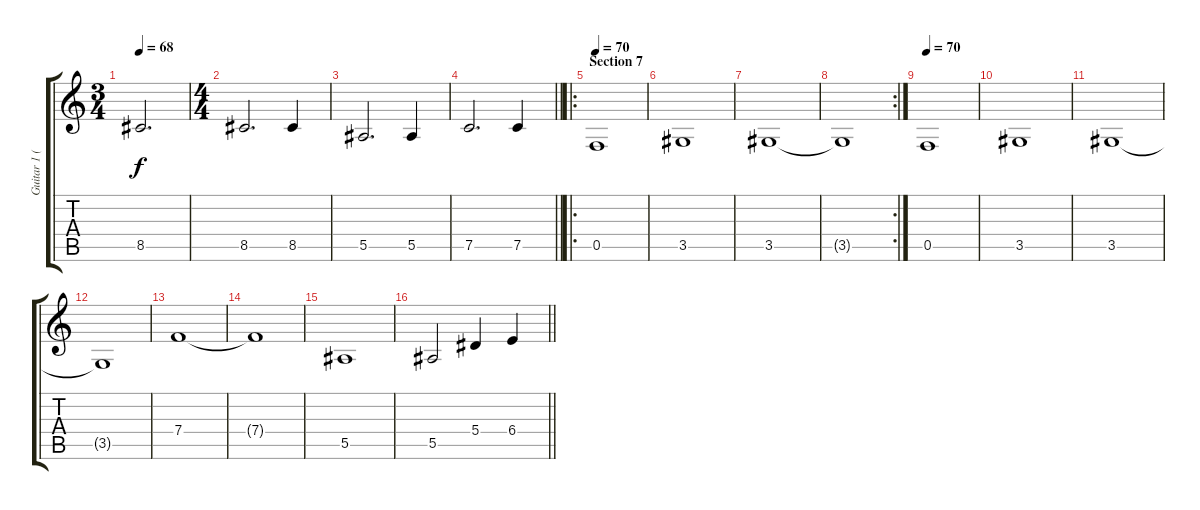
\track ("Guitar 1 (Distortion)" "Guitar 1 (") {instrument distortionguitar}
\staff {score tabs}
\tuning (C4 G3 Eb3 Bb2 F2 C2) {hide}
\ts (3 4)
\tempo 68
\clef g2
\ks c
8.5.2{d dy f} |
\ts (4 4)
8.5.2{d} 8.5.4 |
5.5.2{d} 5.5.4 |
\barLineRight lightlight
7.5.2{d} 7.5.4 |
\ro
\section ("" "Section 7")
\tempo 70
0.5.1 |
3.5.1 |
3.5.1 |
\rc 2
3.5{t}.1 |
\tempo 70
0.5.1 |
3.5.1 |
3.5.1 |
3.5{t}.1 |
7.4.1 |
7.4{t}.1 |
5.5.1 |
\barLineRight lightlight
5.5.2 5.4.4 6.4.4
